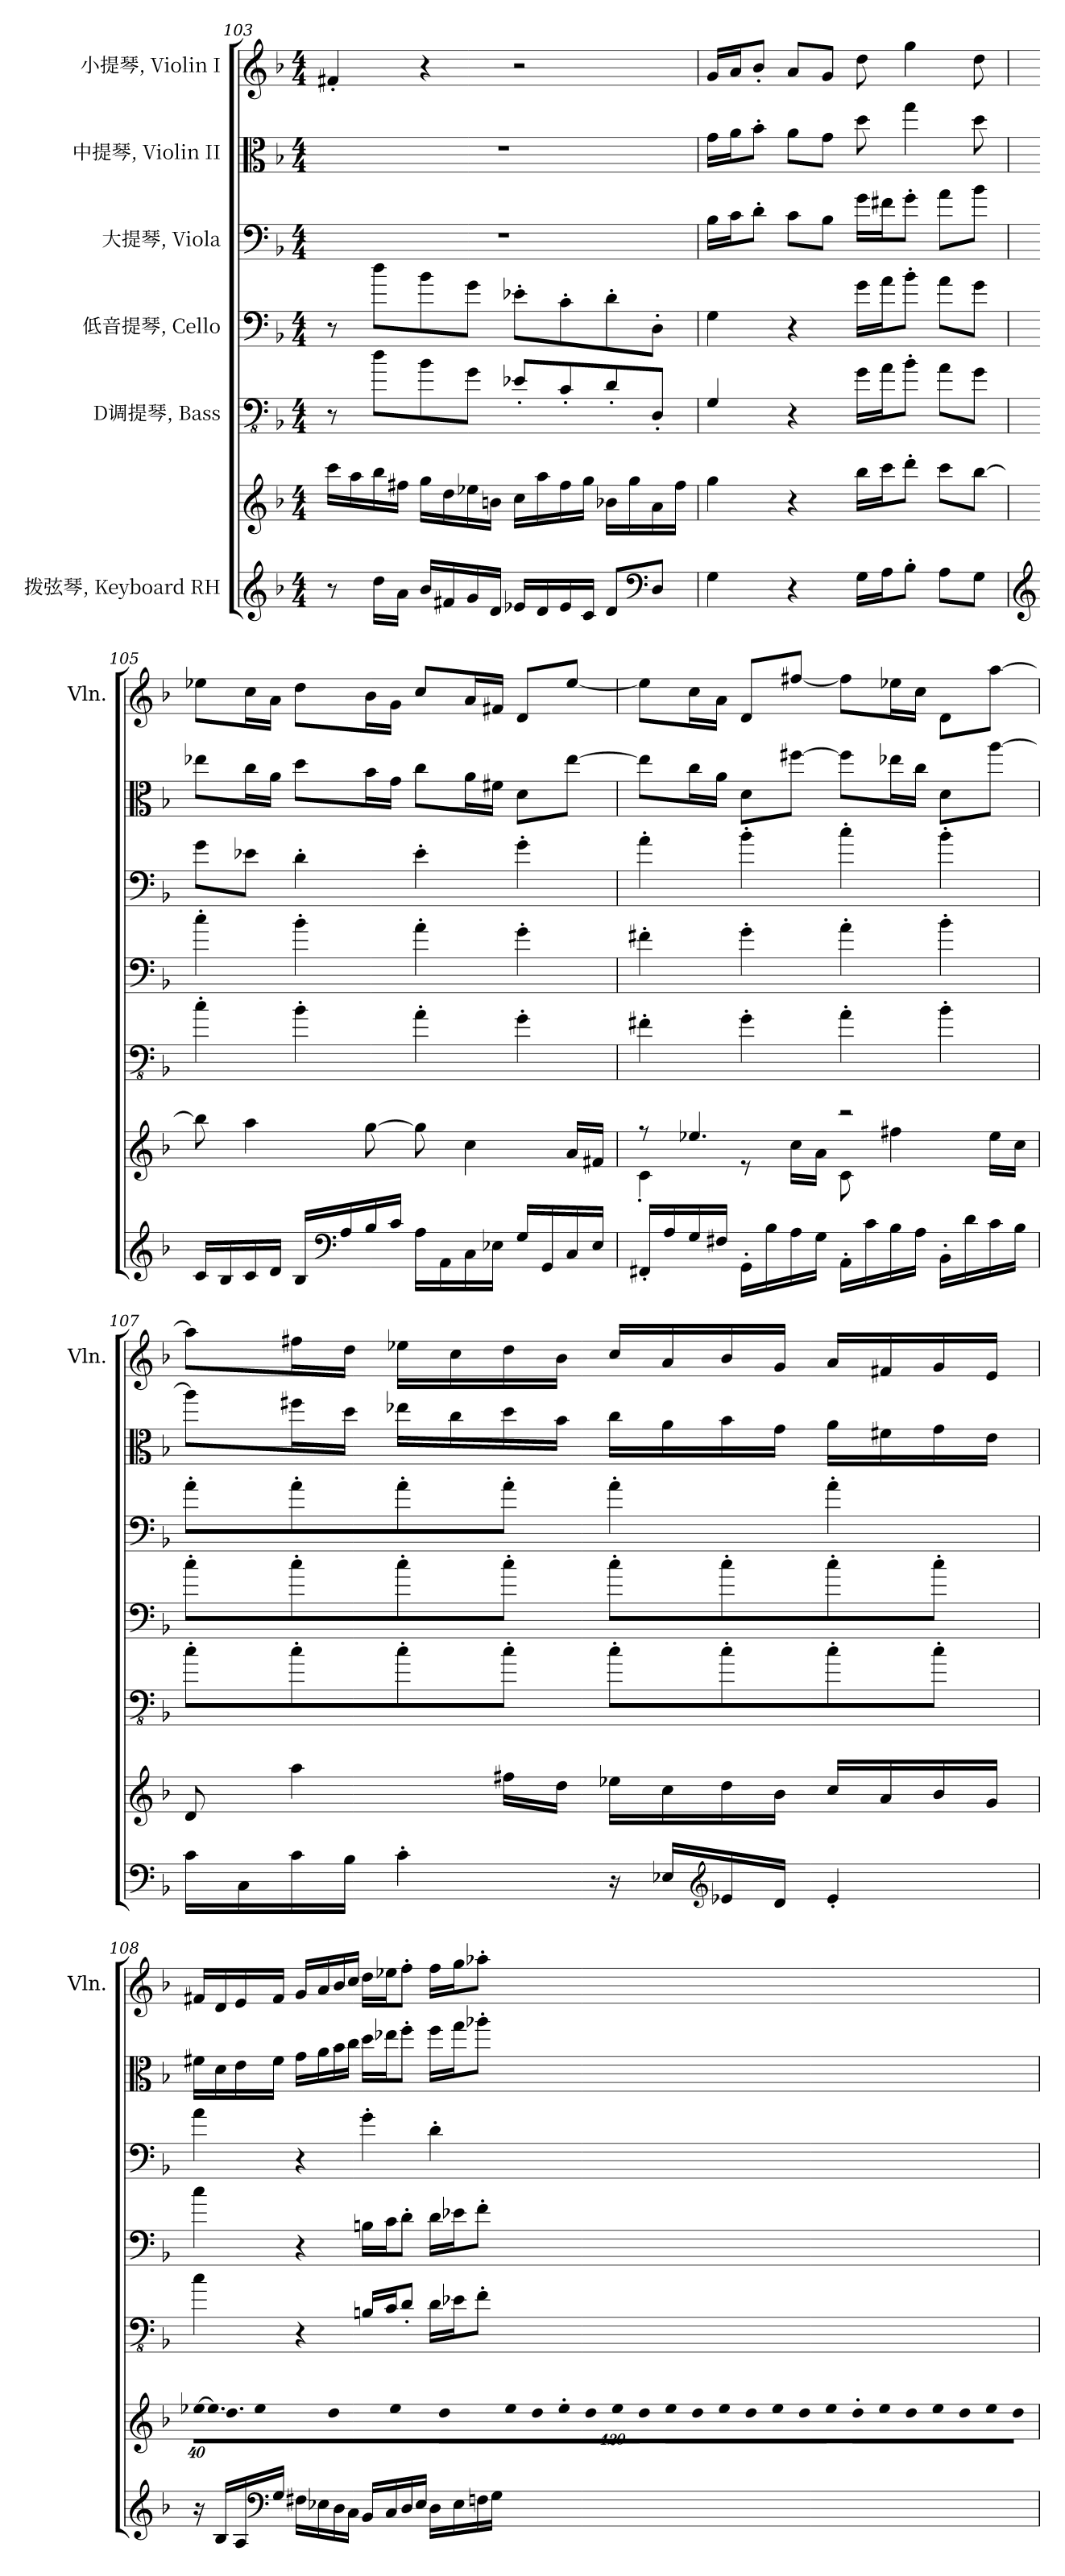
**kern	**kern	**kern	**kern	**kern	**kern	**kern
*part6	*part6	*part5	*part4	*part3	*part2	*part1
*staff7	*staff6	*staff5	*staff4	*staff3	*staff2	*staff1
*I"拨弦琴, Keyboard RH	*	*I"D调提琴, Bass	*I"低音提琴, Cello	*I"大提琴, Viola	*I"中提琴, Violin II	*I"小提琴, Violin I
*	*	*	*	*	*	*I'Vln.
!!LO:PB:g=z
*clefG2	*clefG2	*clefFv4	*clefF4	*clefF4	*clefC3	*clefG2
*	*	*ITrd7c12	*ITrd7c12	*	*	*
*k[b-]	*k[b-]	*k[b-]	*k[b-]	*k[b-]	*k[b-]	*k[b-]
*M4/4	*M4/4	*M4/4	*M4/4	*M4/4	*M4/4	*M4/4
=103	=103	=103	=103	=103	=103	=103
8r	16ccc\LL	8r	8r	1r	1r	4f#X'/
.	16aa\	.	.	.	.	.
16dd\LL	16bb-\	8D\L	8d\L	.	.	.
16a\JJ	16ff#X\JJ	.	.	.	.	.
16b-/LL	16gg\LL	8BB-\	8B-\	.	.	4r
16f#X/	16dd\	.	.	.	.	.
16g/	16ee-X\	8GG\J	8G\J	.	.	.
16d/JJ	16bn\JJ	.	.	.	.	.
16e-X/LL	16cc\LL	8EE-X'/L	8E-X'\L	.	.	2r
16d/	16aa\	.	.	.	.	.
16e-/	16ff#\	8CC'/	8C'\	.	.	.
16c/JJ	16gg\JJ	.	.	.	.	.
8d/L	16b-X\LL	8DD'/	8D'\	.	.	.
.	16gg\	.	.	.	.	.
*clefF4	*	*	*	*	*	*
8D/J	16a\	8DDD'/J	8DD'\J	.	.	.
.	16ff#\JJ	.	.	.	.	.
=104	=104	=104	=104	=104	=104	=104
4G\	4gg\	4GGG/	4GG\	16B-\LL	16g\LL	16g/LL
.	.	.	.	16c\J	16a\J	16a/J
.	.	.	.	8d'\J	8b-'\J	8b-'/J
4r	4r	4r	4r	8c\L	8a\L	8a/L
.	.	.	.	8B-\J	8g\J	8g/J
16G\LL	16bb-\LL	16GG\LL	16G\LL	16g\LL	8dd\	8dd\
16A\J	16ccc\J	16AA\J	16A\J	16f#X\J	.	.
8B-'\J	8ddd'\J	8BB-'\J	8B-'\J	8g'\J	4gg\	4gg\
8A\L	8ccc\L	8AA\L	8A\L	8a\L	.	.
8G\J	[8bb-\J	8GG\J	8G\J	8b-\J	8dd\	8dd\
!!LO:PB:g=z
=105	=105	=105	=105	=105	=105	=105
*clefG2	*	*	*	*	*	*
16c/LL	8bb-\]	4C'\	4c'\	8g\L	8ee-X\L	8ee-X\L
16B-/	.	.	.	.	.	.
16c/	4aa\	.	.	8e-X\J	16cc\L	16cc\L
16d/JJ	.	.	.	.	16a\JJ	16a\JJ
16B-/LL	.	4BB-'\	4B-'\	4d'\	8dd\L	8dd\L
*clefF4	*	*	*	*	*	*
16A/	.	.	.	.	.	.
16B-/	[8gg\	.	.	.	16b-\L	16b-\L
16c/JJ	.	.	.	.	16g\JJ	16g\JJ
16A\LL	8gg\]	4AA'\	4A'\	4e-'\	8cc\L	8cc/L
16AA\	.	.	.	.	.	.
16C\	4cc\	.	.	.	16a\L	16a/L
16E-X\JJ	.	.	.	.	16f#X\JJ	16f#X/JJ
16G/LL	.	4GG'\	4G'\	4g'\	8d\L	8d/L
16GG/	.	.	.	.	.	.
16C/	16a/LL	.	.	.	[8ee-\J	[8ee-/J
16E-/JJ	16f#X/JJ	.	.	.	.	.
=106	=106	=106	=106	=106	=106	=106
*	*^	*	*	*	*	*
16FF#X'/LL	8r	4c'\	4FF#X'\	4F#X'\	4a'\	8ee-\L]	8ee-\L]
16A/	.	.	.	.	.	.	.
16G/	4.ee-X/	.	.	.	.	16cc\L	16cc\L
16F#X/JJ	.	.	.	.	.	16a\JJ	16a\JJ
16GG'\LL	.	8r	4GG'\	4G'\	4b-'\	8d\L	8d/L
16B-\	.	.	.	.	.	.	.
16A\	.	16cc\LL	.	.	.	[8ff#X\J	[8ff#X/J
16G\JJ	.	16a\JJ	.	.	.	.	.
16AA'\LL	2r	8c\	4AA'\	4A'\	4cc'\	8ff#\L]	8ff#\L]
16c\	.	.	.	.	.	.	.
16B-\	.	4ff#X\	.	.	.	16ee-X\L	16ee-X\L
16A\JJ	.	.	.	.	.	16cc\JJ	16cc\JJ
16BB-'\LL	.	.	4BB-'\	4B-'\	4b-'\	8d\L	8d\L
16d\	.	.	.	.	.	.	.
16c\	.	16ee-\LL	.	.	.	[8aa\J	[8aa\J
16B-\JJ	.	16cc\JJ	.	.	.	.	.
*	*v	*v	*	*	*	*	*
!!LO:PB:g=z
=107	=107	=107	=107	=107	=107	=107
16c\LL	8d/	8C'\L	8c'\L	8a'\L	8aa\L]	8aa\L]
16C\	.	.	.	.	.	.
16c\	4aa\	8C'\	8c'\	8a'\	16ff#X\L	16ff#X\L
16B-\JJ	.	.	.	.	16dd\JJ	16dd\JJ
4c'\	.	8C'\	8c'\	8a'\	16ee-X\LL	16ee-X\LL
.	.	.	.	.	16cc\	16cc\
.	16ff#X\LL	8C'\J	8c'\J	8a'\J	16dd\	16dd\
.	16dd\JJ	.	.	.	16b-\JJ	16b-\JJ
16r	16ee-X\LL	8C'\L	8c'\L	4a'\	16cc\LL	16cc/LL
16E-X/LL	16cc\	.	.	.	16a\	16a/
*clefG2	*	*	*	*	*	*
16e-X/	16dd\	8C'\	8c'\	.	16b-\	16b-/
16d/JJ	16b-\JJ	.	.	.	16g\JJ	16g/JJ
4e-'/	16cc/LL	8C'\	8c'\	4a'\	16a\LL	16a/LL
.	16a/	.	.	.	16f#X\	16f#X/
.	16b-/	8C'\J	8c'\J	.	16g\	16g/
.	16g/JJ	.	.	.	16e\JJ	16e/JJ
!!LO:PB:g=z
=108	=108	=108	=108	=108	=108	=108
*	*Xbrackettup	*	*	*	*	*
!	!LO:N:vis=32	!	!	!	!	!
16r	[640%23ee-X\LLL	4C\	4c\	4a\	16f#X\LL	16f#X/LL
!	!LO:N:vis=32.	!	!	!	!	!
.	1920%103ee-\]	.	.	.	.	.
16B-/LL	.	.	.	.	16d\	16d/
!	!LO:N:vis=32.	!	!	!	!	!
.	1920%103dd\	.	.	.	.	.
16A/	.	.	.	.	16e\	16e/
!	!LO:N:vis=32	!	!	!	!	!
.	640%23ee-\	.	.	.	.	.
!	!LO:N:vis=32	!	!	!	!	!
.	640%23dd\	.	.	.	.	.
*clefF4	*	*	*	*	*	*
16G/JJ	.	.	.	.	16f#\JJ	16f#/JJ
!	!LO:N:vis=32	!	!	!	!	!
.	640%23ee-\JJJ	.	.	.	.	.
16F#X\LL	.	4r	4r	4r	16g\LL	16g/LL
!	!LO:N:vis=32	!	!	!	!	!
.	640%23dd\LLL	.	.	.	.	.
!	!LO:N:vis=32	!	!	!	!	!
.	640%23ee-\	.	.	.	.	.
16E-X\	.	.	.	.	16a\	16a/
!	!LO:N:vis=32	!	!	!	!	!
.	640%23dd\	.	.	.	.	.
!	!LO:N:vis=32	!	!	!	!	!
.	640%23ee-'\	.	.	.	.	.
16D\	.	.	.	.	16b-\	16b-/
!	!LO:N:vis=32	!	!	!	!	!
.	640%23dd\	.	.	.	.	.
!	!LO:N:vis=32	!	!	!	!	!
.	640%23ee-\	.	.	.	.	.
16C\JJ	.	.	.	.	16cc\JJ	16cc/JJ
!	!LO:N:vis=32	!	!	!	!	!
.	640%23dd\JJJ	.	.	.	.	.
16BB-/LL	.	16BBBn/LL	16BBn\LL	4g'\	16dd\LL	16dd\LL
!	!LO:N:vis=32	!	!	!	!	!
.	640%23ee-\LLL	.	.	.	.	.
!	!LO:N:vis=32	!	!	!	!	!
.	640%23dd\	.	.	.	.	.
16C/	.	16CC/J	16C\J	.	16ee-X\J	16ee-X\J
!	!LO:N:vis=32	!	!	!	!	!
.	640%23ee-\	.	.	.	.	.
!	!LO:N:vis=32	!	!	!	!	!
.	640%23dd\	.	.	.	.	.
16D/	.	8DD'/J	8D'\J	.	8ff'\J	8ff'\J
!	!LO:N:vis=32	!	!	!	!	!
.	640%23ee-\	.	.	.	.	.
!	!LO:N:vis=32	!	!	!	!	!
.	640%23dd\	.	.	.	.	.
16E-/JJ	.	.	.	.	.	.
!	!LO:N:vis=32	!	!	!	!	!
.	640%23ee-\JJJ	.	.	.	.	.
16D\LL	.	16DD\LL	16D\LL	4d'\	16ff\LL	16ff\LL
!	!LO:N:vis=32	!	!	!	!	!
.	640%23dd'\LLL	.	.	.	.	.
!	!LO:N:vis=32	!	!	!	!	!
.	640%23ee-\	.	.	.	.	.
16E-\	.	16EE-X\J	16E-X\J	.	16gg\J	16gg\J
!	!LO:N:vis=32	!	!	!	!	!
.	640%23dd\	.	.	.	.	.
!	!LO:N:vis=32	!	!	!	!	!
.	640%23ee-\	.	.	.	.	.
16Fn\	.	8FF'\J	8F'\J	.	8aa-X'\J	8aa-X'\J
!	!LO:N:vis=32	!	!	!	!	!
.	640%23dd\	.	.	.	.	.
!	!LO:N:vis=32	!	!	!	!	!
.	640%23ee-\	.	.	.	.	.
16G\JJ	.	.	.	.	.	.
!	!LO:N:vis=32	!	!	!	!	!
.	640%23dd\JJJ	.	.	.	.	.
1920%11ryy	.	1920%11ryy	1920%11ryy	1920%11ryy	1920%11ryy	1920%11ryy
=	=	=	=	=	=	=
*-	*-	*-	*-	*-	*-	*-
